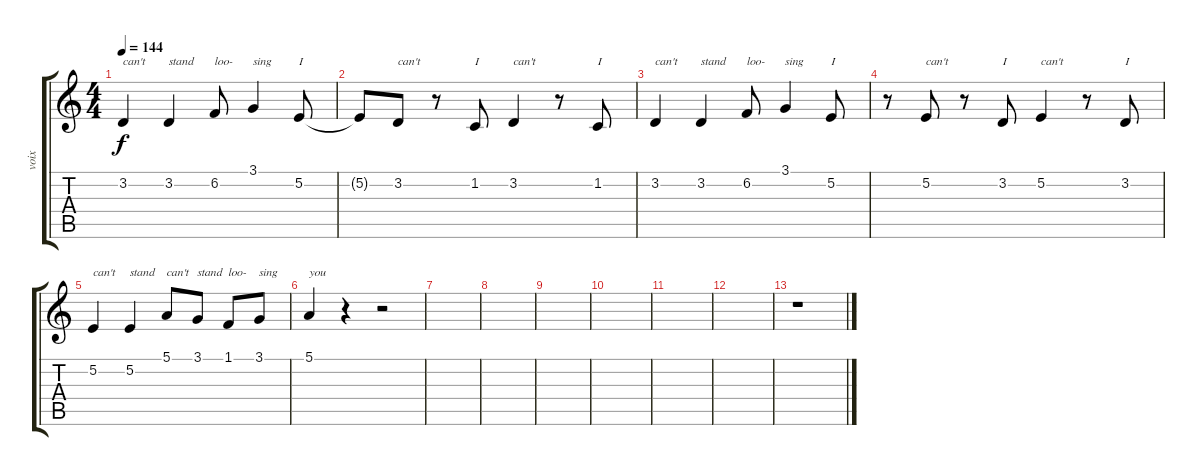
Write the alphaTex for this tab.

\track ("voix" "voix") {instrument clarinet}
\staff {score tabs}
\tuning (E4 B3 G3 D3 A2 E2) {hide}
\ts (4 4)
\tempo 144
\clef g2
\ks c
3.2.4{txt "can't" dy f} 3.2.4{txt "stand"} 6.2.8{txt "loo-"} 3.1.4{txt "sing"} 5.2.8{txt "I"} |
5.2{t}.8 3.2.8{txt "can't"} r.8 1.2.8{txt "I"} 3.2.4{txt "can't"} r.8 1.2.8{txt "I"} |
3.2.4{txt "can't"} 3.2.4{txt "stand"} 6.2.8{txt "loo-"} 3.1.4{txt "sing"} 5.2.8{txt "I"} |
r.8 5.2.8{txt "can't"} r.8 3.2.8{txt "I"} 5.2.4{txt "can't"} r.8 3.2.8{txt "I"} |
5.2.4{txt "can't"} 5.2.4{txt "stand"} 5.1.8{txt "can't"} 3.1.8{txt "stand"} 1.1.8{txt "loo-"} 3.1.8{txt "sing"} |
5.1.4{txt "you"} r.4 r.2 |
|
|
|
|
|
|
r.1
